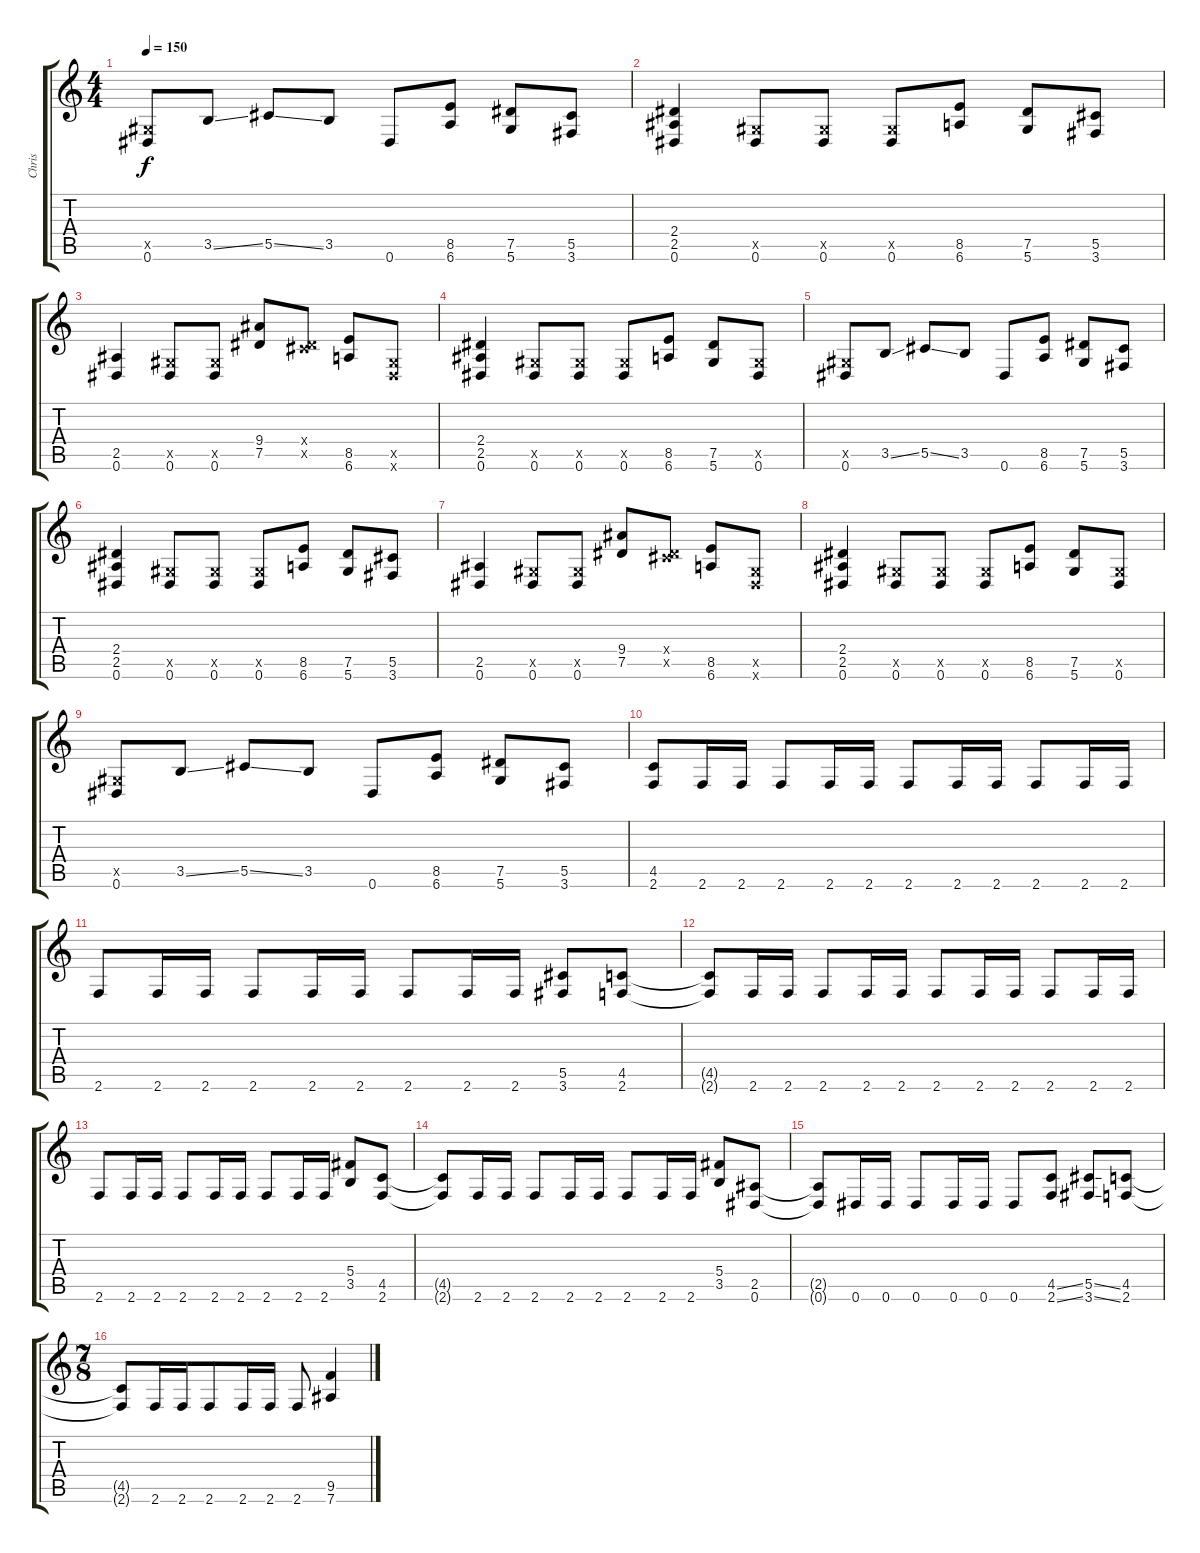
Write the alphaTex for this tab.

\track ("Chris" "Chris") {instrument distortionguitar}
\staff {score tabs}
\tuning (Eb4 Bb3 Gb3 Db3 Ab2 Eb2) {hide}
\ts (4 4)
\tempo 150
\clef g2
\ks c
(0.5{x} 0.6).8{dy f} 3.5{ss}.8 5.5{ss}.8 3.5.8 0.6.8 (8.5 6.6).8 (7.5 5.6).8 (5.5 3.6).8 |
(2.4 2.5 0.6).4 (0.5{x} 0.6).8 (0.5{x} 0.6).8 (0.5{x} 0.6).8 (8.5 6.6).8 (7.5 5.6).8 (5.5 3.6).8 |
(2.5 0.6).4 (0.5{x} 0.6).8 (0.5{x} 0.6).8 (9.4 7.5).8 (0.4{x} 7.5{x}).8 (8.5 6.6).8 (0.5{x} 0.6{x}).8 |
(2.4 2.5 0.6).4 (0.5{x} 0.6).8 (0.5{x} 0.6).8 (0.5{x} 0.6).8 (8.5 6.6).8 (7.5 5.6).8 (0.5{x} 0.6).8 |
(0.5{x} 0.6).8 3.5{ss}.8 5.5{ss}.8 3.5.8 0.6.8 (8.5 6.6).8 (7.5 5.6).8 (5.5 3.6).8 |
(2.4 2.5 0.6).4 (0.5{x} 0.6).8 (0.5{x} 0.6).8 (0.5{x} 0.6).8 (8.5 6.6).8 (7.5 5.6).8 (5.5 3.6).8 |
(2.5 0.6).4 (0.5{x} 0.6).8 (0.5{x} 0.6).8 (9.4 7.5).8 (0.4{x} 7.5{x}).8 (8.5 6.6).8 (0.5{x} 0.6{x}).8 |
(2.4 2.5 0.6).4 (0.5{x} 0.6).8 (0.5{x} 0.6).8 (0.5{x} 0.6).8 (8.5 6.6).8 (7.5 5.6).8 (0.5{x} 0.6).8 |
(0.5{x} 0.6).8 3.5{ss}.8 5.5{ss}.8 3.5.8 0.6.8 (8.5 6.6).8 (7.5 5.6).8 (5.5 3.6).8 |
(4.5 2.6).8 2.6.16 2.6.16 2.6.8 2.6.16 2.6.16 2.6.8 2.6.16 2.6.16 2.6.8 2.6.16 2.6.16 |
2.6.8 2.6.16 2.6.16 2.6.8 2.6.16 2.6.16 2.6.8 2.6.16 2.6.16 (5.5 3.6).8 (4.5 2.6).8 |
(4.5{t} 2.6{t}).8 2.6.16 2.6.16 2.6.8 2.6.16 2.6.16 2.6.8 2.6.16 2.6.16 2.6.8 2.6.16 2.6.16 |
2.6.8 2.6.16 2.6.16 2.6.8 2.6.16 2.6.16 2.6.8 2.6.16 2.6.16 (5.4 3.5).8 (4.5 2.6).8 |
(4.5{t} 2.6{t}).8 2.6.16 2.6.16 2.6.8 2.6.16 2.6.16 2.6.8 2.6.16 2.6.16 (5.4 3.5).8 (2.5 0.6).8 |
(2.5{t} 0.6{t}).8 0.6.16 0.6.16 0.6.8 0.6.16 0.6.16 0.6.8 (4.5{ss} 2.6{ss}).8 (5.5{ss} 3.6{ss}).8 (4.5 2.6).8 |
\ts (7 8)
(4.5{t} 2.6{t}).8 2.6.16 2.6.16 2.6.8 2.6.16 2.6.16 2.6.8 (9.5 7.6).4
